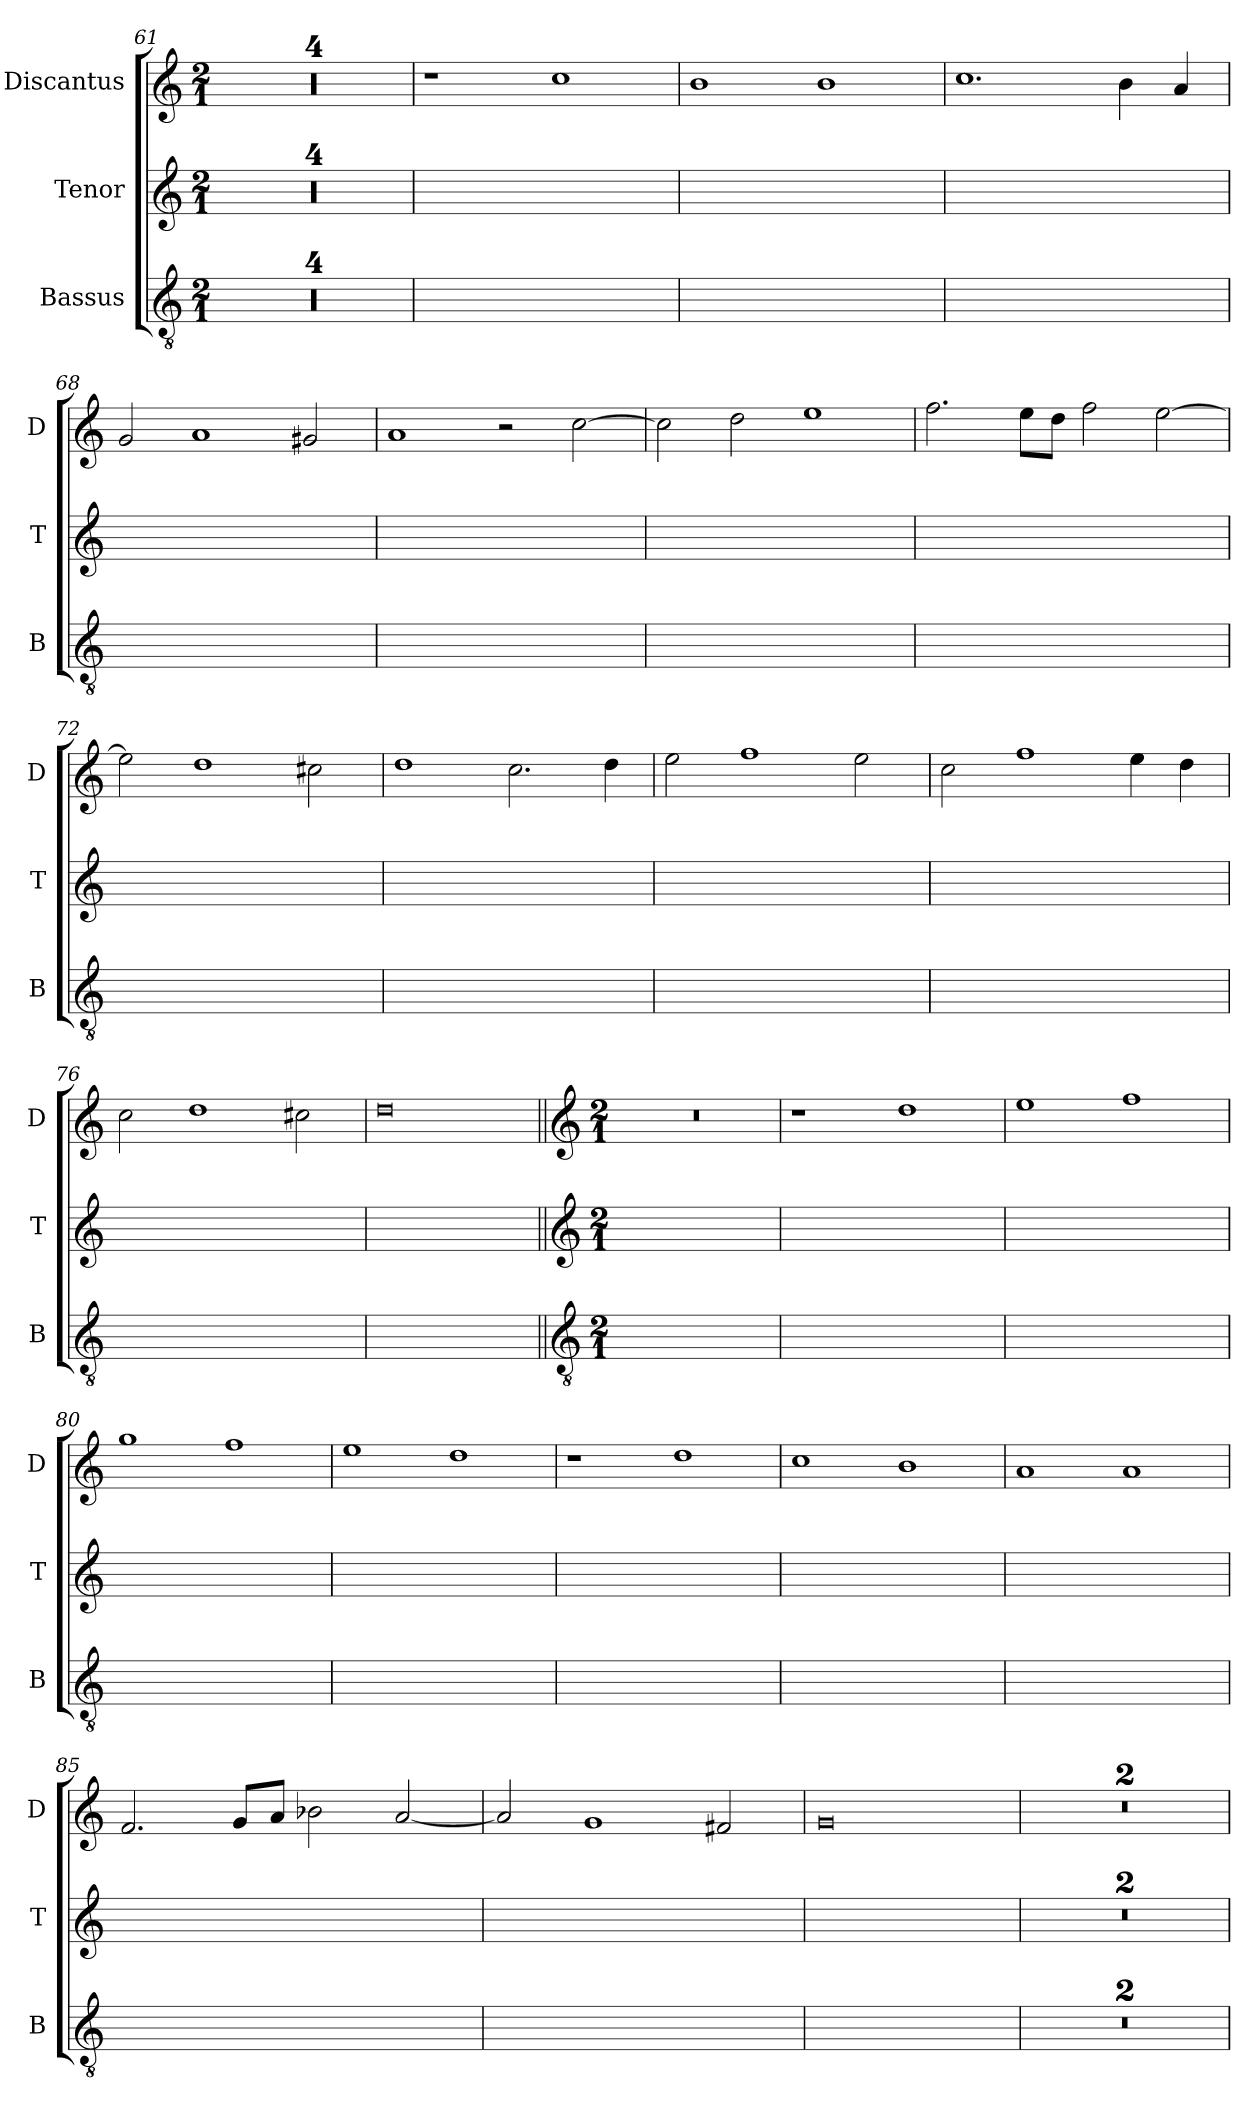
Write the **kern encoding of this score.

**kern	**kern	**kern
*part3	*part2	*part1
*staff3	*staff2	*staff1
*I"Bassus	*I"Tenor	*I"Discantus
*I'B	*I'T	*I'D
*clefGv2	*clefG2	*clefG2
*k[]	*k[]	*k[]
*M2/1	*M2/1	*M2/1
=61	=61	=61
0ryy	0ryy	0r
=62	=62	=62
0ryy	0ryy	0r
=63	=63	=63
0ryy	0ryy	0r
=64	=64	=64
0ryy	0ryy	0r
=65	=65	=65
0ryy	0ryy	1r
.	.	1cc
=66	=66	=66
0ryy	0ryy	1b
.	.	1b
=67	=67	=67
0ryy	0ryy	1.cc
.	.	4b
.	.	4a
=68	=68	=68
0ryy	0ryy	2g
.	.	1a
.	.	2g#X
=69	=69	=69
0ryy	0ryy	1a
.	.	2r
.	.	[2cc
=70	=70	=70
0ryy	0ryy	2cc]
.	.	2dd
.	.	1ee
=71	=71	=71
0ryy	0ryy	2.ff
.	.	8eeL
.	.	8ddJ
.	.	2ff
.	.	[2ee
=72	=72	=72
0ryy	0ryy	2ee]
.	.	1dd
.	.	2cc#X
=73	=73	=73
0ryy	0ryy	1dd
.	.	2.cc
.	.	4dd
=74	=74	=74
0ryy	0ryy	2ee
.	.	1ff
.	.	2ee
=75	=75	=75
0ryy	0ryy	2cc
.	.	1ff
.	.	4ee
.	.	4dd
=76	=76	=76
0ryy	0ryy	2cc
.	.	1dd
.	.	2cc#X
=77	=77	=77
0ryy	0ryy	0dd
!!LO:LB:g=z
=||	=||	=||
*clefGv2	*clefG2	*clefG2
*k[]	*k[]	*k[]
*M2/1	*M2/1	*M2/1
0ryy	0ryy	0r
=78	=78	=78
0ryy	0ryy	1r
.	.	1dd
=79	=79	=79
0ryy	0ryy	1ee
.	.	1ff
=80	=80	=80
0ryy	0ryy	1gg
.	.	1ff
=81	=81	=81
0ryy	0ryy	1ee
.	.	1dd
=82	=82	=82
0ryy	0ryy	1r
.	.	1dd
=83	=83	=83
0ryy	0ryy	1cc
.	.	1b
=84	=84	=84
0ryy	0ryy	1a
.	.	1a
=85	=85	=85
0ryy	0ryy	2.f
.	.	8gL
.	.	8aJ
.	.	2b-X
.	.	[2a
=86	=86	=86
0ryy	0ryy	2a]
.	.	1g
.	.	2f#X
=87	=87	=87
0ryy	0ryy	0g
=88	=88	=88
0ryy	0ryy	0r
=89	=89	=89
0ryy	0ryy	0r
=	=	=
*-	*-	*-
